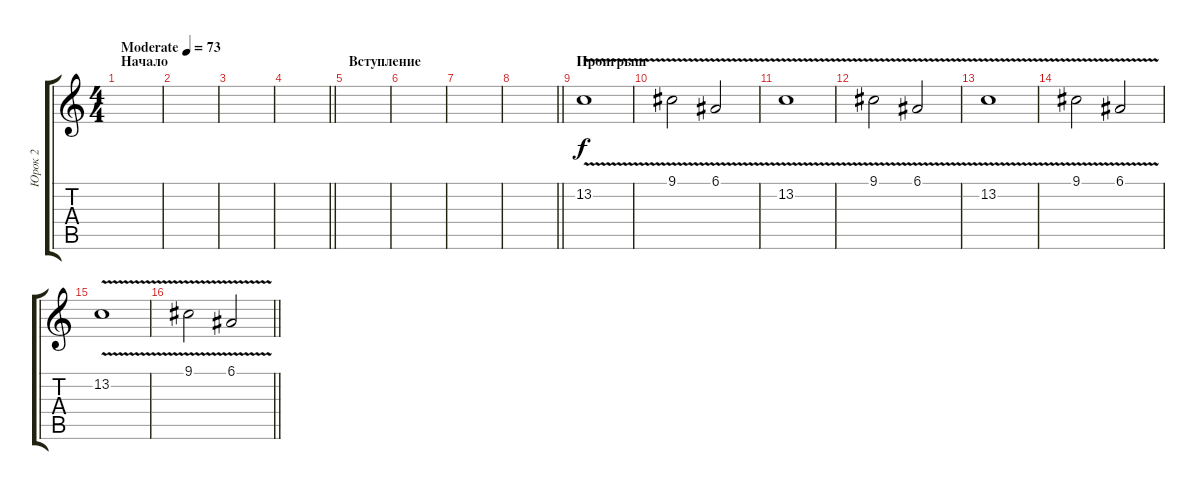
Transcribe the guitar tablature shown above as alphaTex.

\track ("Юрок 2" "Юрок 2") {instrument lead1square}
\staff {score tabs}
\tuning (E4 B3 G3 D3 A2 E2) {hide}
\ts (4 4)
\section ("" "Начало")
\tempo (73 "Moderate")
\clef g2
\ks c
|
|
|
\barLineRight lightlight
|
\section ("" "Вступление")
|
|
|
\barLineRight lightlight
|
\section ("" "Проигрыш")
13.2{v}.1{volume 10} |
9.1{v}.2 6.1{v}.2 |
13.2{v}.1 |
9.1{v}.2 6.1{v}.2 |
13.2{v}.1 |
9.1{v}.2 6.1{v}.2 |
13.2{v}.1 |
\barLineRight lightlight
9.1{v}.2 6.1{v}.2
